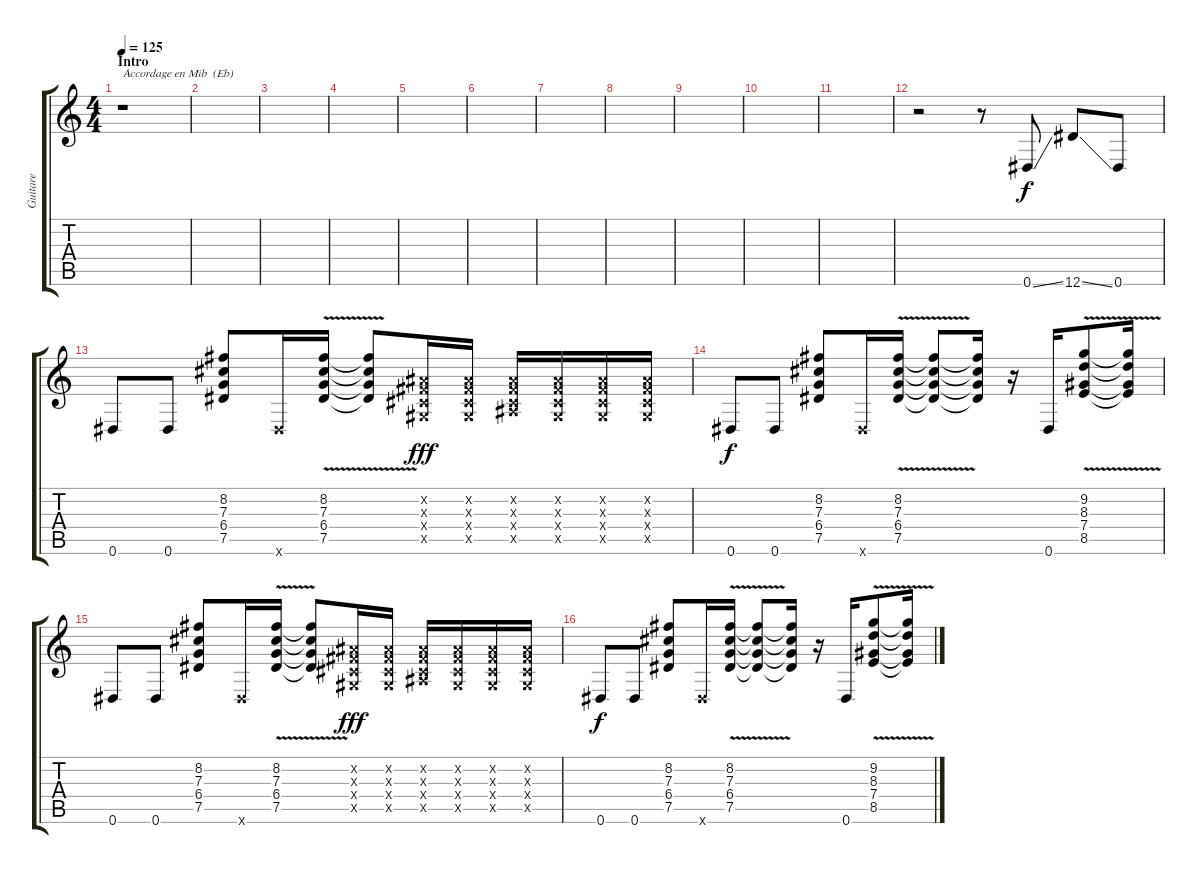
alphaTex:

\track ("Guitare" "Guitare") {instrument overdrivenguitar}
\staff {score tabs}
\tuning (Eb4 Bb3 Gb3 Db3 Ab2 Eb2) {hide}
\ts (4 4)
\section ("" "Intro")
\tempo 125
\clef g2
\ks c
r.1{txt "Accordage en Mib  (Eb)" dy f instrument overdrivenguitar} |
|
|
|
|
|
|
|
|
|
|
r.2 r.8 0.6{ss}.8 12.6{ss}.8 0.6.8 |
0.6.8 0.6.8 (8.2 7.3 6.4 7.5).8 0.6{x}.16 (8.2{v} 7.3{v} 6.4{v} 7.5{v}).16 (8.2{t} 7.3{t} 6.4{t} 7.5{t}).8 (0.2{x} 0.3{x} 0.4{x} 0.5{x}).16{dy fff} (0.2{x} 0.3{x} 0.4{x} 0.5{x}).16 (0.2{x} 0.3{x} 0.4{x} 2.5{x}).16 (0.2{x} 0.3{x} 0.4{x} 0.5{x}).16 (0.2{x} 0.3{x} 0.4{x} 0.5{x}).16 (0.2{x} 0.3{x} 0.4{x} 0.5{x}).16 |
0.6.8{dy f} 0.6.8 (8.2 7.3 6.4 7.5).8 0.6{x}.16 (8.2{v} 7.3{v} 6.4{v} 7.5{v}).16 (8.2{t} 7.3{t} 6.4{t} 7.5{t}).8 (8.2{t} 7.3{t} 6.4{t} 7.5{t}).16 r.16 0.6.16 (9.2{v} 8.3{v} 7.4{v} 8.5{v}).8 (9.2{t} 8.3{t} 7.4{t} 8.5{t}).16 |
0.6.8 0.6.8 (8.2 7.3 6.4 7.5).8 0.6{x}.16 (8.2{v} 7.3{v} 6.4{v} 7.5{v}).16 (8.2{t} 7.3{t} 6.4{t} 7.5{t}).8 (0.2{x} 0.3{x} 0.4{x} 0.5{x}).16{dy fff} (0.2{x} 0.3{x} 0.4{x} 0.5{x}).16 (0.2{x} 0.3{x} 0.4{x} 2.5{x}).16 (0.2{x} 0.3{x} 0.4{x} 0.5{x}).16 (0.2{x} 0.3{x} 0.4{x} 0.5{x}).16 (0.2{x} 0.3{x} 0.4{x} 0.5{x}).16 |
0.6.8{dy f} 0.6.8 (8.2 7.3 6.4 7.5).8 0.6{x}.16 (8.2{v} 7.3{v} 6.4{v} 7.5{v}).16 (8.2{t} 7.3{t} 6.4{t} 7.5{t}).8 (8.2{t} 7.3{t} 6.4{t} 7.5{t}).16 r.16 0.6.16 (9.2{v} 8.3{v} 7.4{v} 8.5{v}).8 (9.2{t} 8.3{t} 7.4{t} 8.5{t}).16
